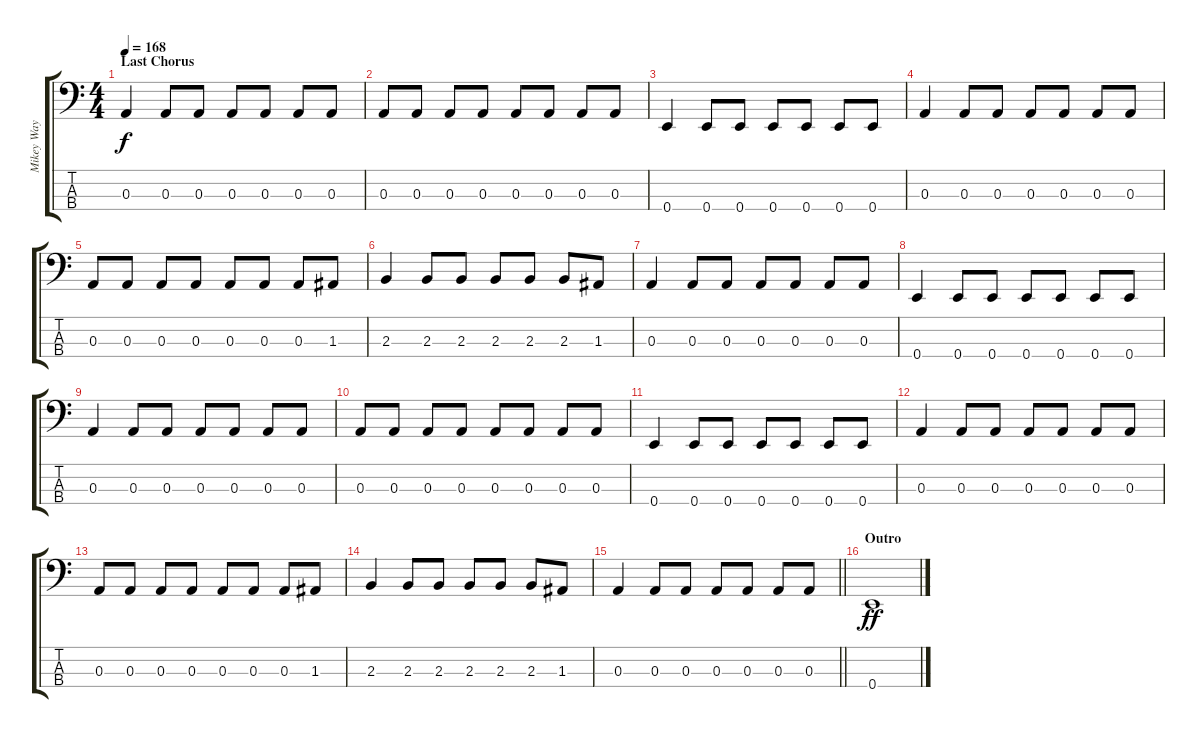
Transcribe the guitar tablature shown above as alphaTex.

\track ("Mikey Way" "Mikey Way") {instrument electricbasspick}
\staff {score tabs}
\tuning (G2 D2 A1 E1) {hide}
\ts (4 4)
\section ("" "Last Chorus")
\tempo 168
\clef f4
\ks c
0.3.4{dy f} 0.3.8 0.3.8 0.3.8 0.3.8 0.3.8 0.3.8 |
0.3.8 0.3.8 0.3.8 0.3.8 0.3.8 0.3.8 0.3.8 0.3.8 |
0.4.4 0.4.8 0.4.8 0.4.8 0.4.8 0.4.8 0.4.8 |
0.3.4 0.3.8 0.3.8 0.3.8 0.3.8 0.3.8 0.3.8 |
0.3.8 0.3.8 0.3.8 0.3.8 0.3.8 0.3.8 0.3.8 1.3.8 |
2.3.4 2.3.8 2.3.8 2.3.8 2.3.8 2.3.8 1.3.8 |
0.3.4 0.3.8 0.3.8 0.3.8 0.3.8 0.3.8 0.3.8 |
0.4.4 0.4.8 0.4.8 0.4.8 0.4.8 0.4.8 0.4.8 |
0.3.4 0.3.8 0.3.8 0.3.8 0.3.8 0.3.8 0.3.8 |
0.3.8 0.3.8 0.3.8 0.3.8 0.3.8 0.3.8 0.3.8 0.3.8 |
0.4.4 0.4.8 0.4.8 0.4.8 0.4.8 0.4.8 0.4.8 |
0.3.4 0.3.8 0.3.8 0.3.8 0.3.8 0.3.8 0.3.8 |
0.3.8 0.3.8 0.3.8 0.3.8 0.3.8 0.3.8 0.3.8 1.3.8 |
2.3.4 2.3.8 2.3.8 2.3.8 2.3.8 2.3.8 1.3.8 |
\barLineRight lightlight
0.3.4 0.3.8 0.3.8 0.3.8 0.3.8 0.3.8 0.3.8 |
\section ("" "Outro")
0.4.1{dy ff}
